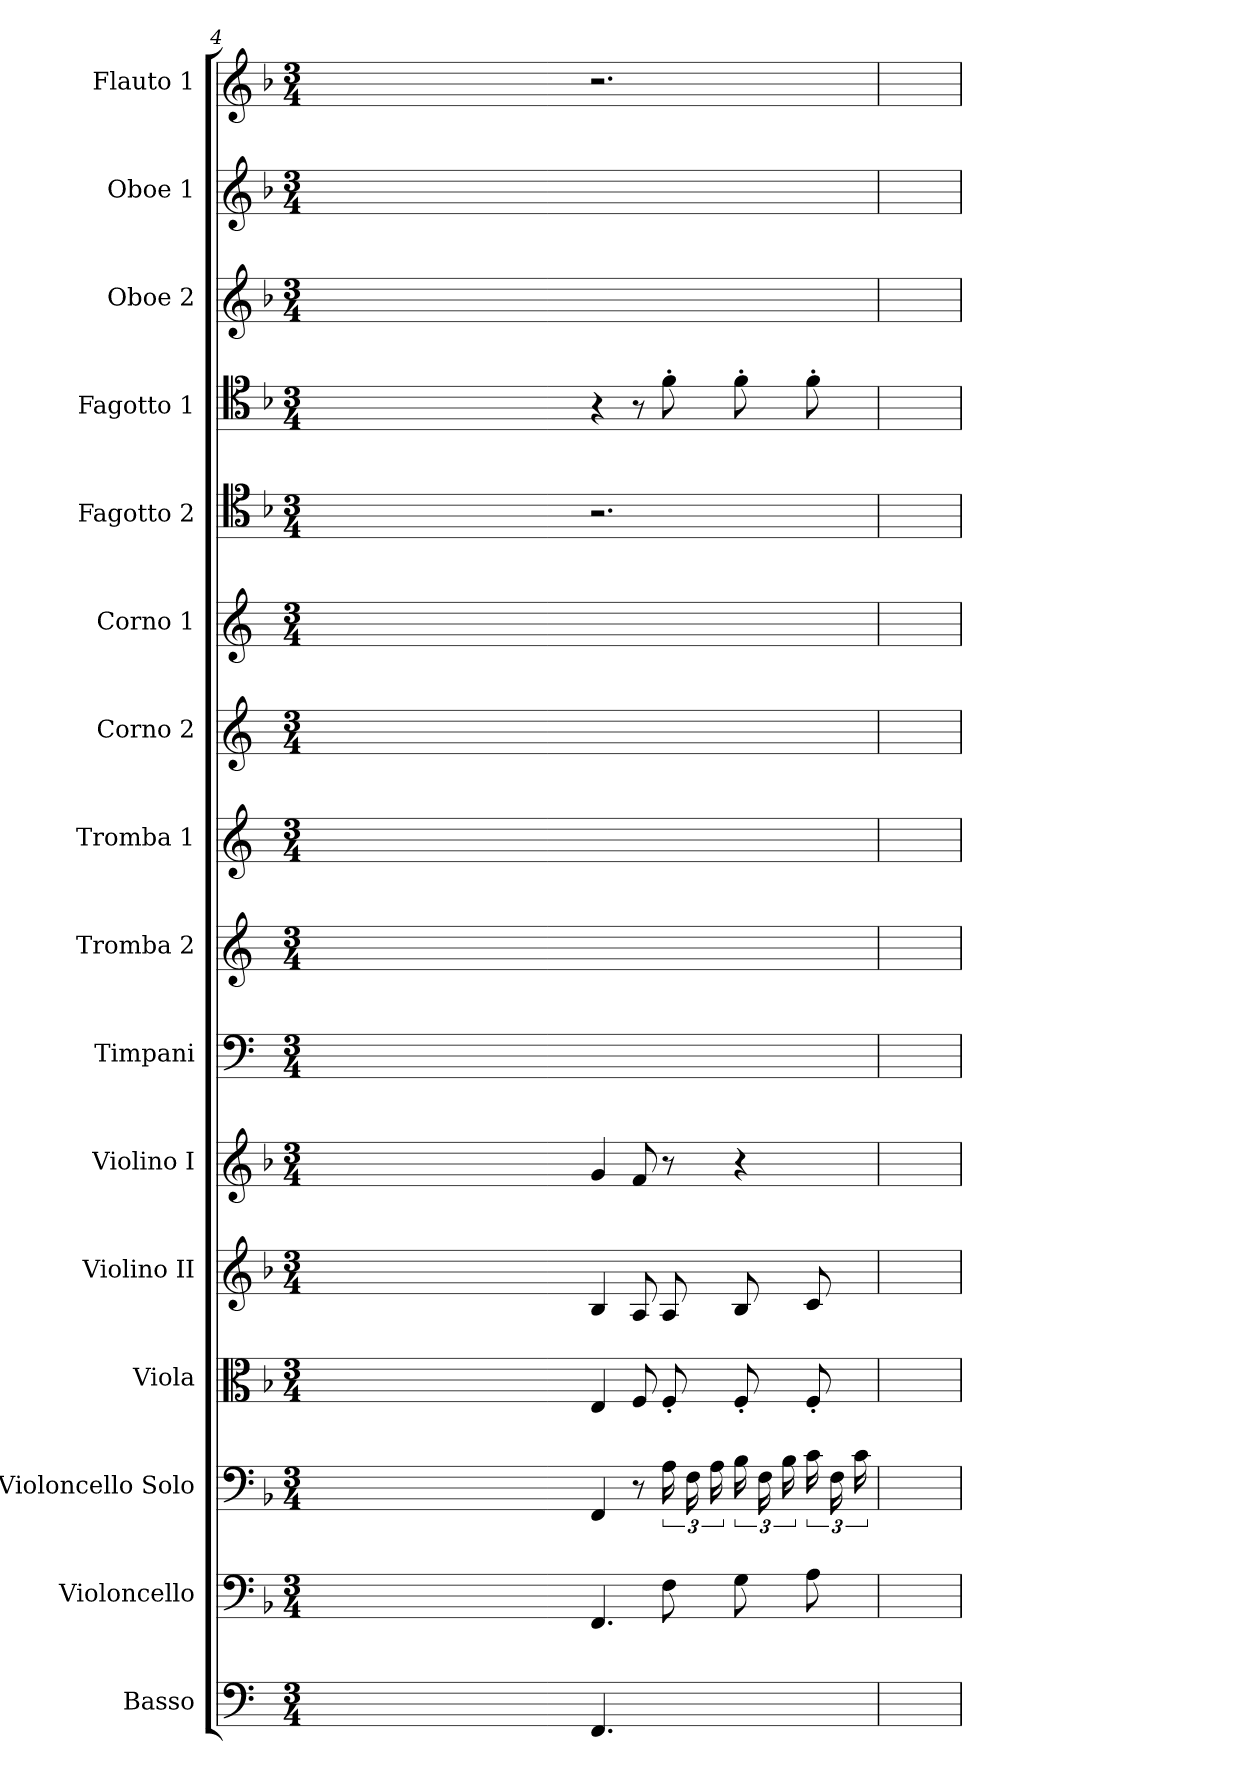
**kern	**kern	**kern	**kern	**kern	**kern	**kern	**kern	**kern	**kern	**kern	**kern	**kern	**kern	**kern	**kern
*part16	*part15	*part14	*part13	*part12	*part11	*part10	*part9	*part8	*part7	*part6	*part5	*part4	*part3	*part2	*part1
*staff16	*staff15	*staff14	*staff13	*staff12	*staff11	*staff10	*staff9	*staff8	*staff7	*staff6	*staff5	*staff4	*staff3	*staff2	*staff1
*I"Basso	*I"Violoncello	*I"Violoncello Solo	*I"Viola	*I"Violino II	*I"Violino I	*I"Timpani	*I"Tromba 2	*I"Tromba 1	*I"Corno 2	*I"Corno 1	*I"Fagotto 2	*I"Fagotto 1	*I"Oboe 2	*I"Oboe 1	*I"Flauto 1
*I'Cb	*I'Vc	*I'Vc	*I'Vla	*I'Vln	*I'Vln	*I'Perc	*I'Tpt	*I'Tpt	*I'Hn	*I'Hn	*I'Bsn	*I'Bsn	*I'Ob	*I'Ob	*I'Fl
*clefF4	*clefF4	*clefF4	*clefC3	*clefG2	*clefG2	*clefF4	*clefG2	*clefG2	*clefG2	*clefG2	*clefC4	*clefC4	*clefG2	*clefG2	*clefG2
*ITrd7c12	*	*	*	*	*	*	*ITrd1c2	*ITrd1c2	*ITrd4c7	*ITrd4c7	*	*	*	*	*
*	*k[b-]	*k[b-]	*k[b-]	*k[b-]	*k[b-]	*	*	*	*	*	*k[b-]	*k[b-]	*k[b-]	*k[b-]	*k[b-]
*M3/4	*M3/4	*M3/4	*M3/4	*M3/4	*M3/4	*M3/4	*M3/4	*M3/4	*M3/4	*M3/4	*M3/4	*M3/4	*M3/4	*M3/4	*M3/4
=4	=4	=4	=4	=4	=4	=4	=4	=4	=4	=4	=4	=4	=4	=4	=4
2.ryy	2.ryy	2.ryy	2.ryy	2.ryy	2.ryy	2.ryy	2.ryy	2.ryy	2.ryy	2.ryy	2.ryy	2.ryy	2.ryy	2.ryy	2.ryy
4ryy	4ryy	4ryy	4ryy	4ryy	4ryy	4ryy	4ryy	4ryy	4ryy	4ryy	4ryy	4ryy	4ryy	4ryy	4ryy
1ryy	1ryy	1ryy	1ryy	1ryy	1ryy	1ryy	1ryy	1ryy	1ryy	1ryy	1ryy	1ryy	1ryy	1ryy	1ryy
2ryy	2ryy	2ryy	2ryy	2ryy	2ryy	2ryy	2ryy	2ryy	2ryy	2ryy	2ryy	2ryy	2ryy	2ryy	2ryy
4.FFF	4.FF	4FF	4E	4B-	4g	2.ryy	2.ryy	2.ryy	2.ryy	2.ryy	2.r	4r	2.ryy	2.ryy	2.r
.	.	8r	8F	8A	8f	.	.	.	.	.	.	8r	.	.	.
96ryy	8F	24A	8F'	8A	8r	.	.	.	.	.	.	8f'	.	.	.
96ryy	.	.	.	.	.	.	.	.	.	.	.	.	.	.	.
96ryy	.	.	.	.	.	.	.	.	.	.	.	.	.	.	.
96ryy	.	.	.	.	.	.	.	.	.	.	.	.	.	.	.
96ryy	.	24F	.	.	.	.	.	.	.	.	.	.	.	.	.
96ryy	.	.	.	.	.	.	.	.	.	.	.	.	.	.	.
96ryy	.	.	.	.	.	.	.	.	.	.	.	.	.	.	.
96ryy	.	.	.	.	.	.	.	.	.	.	.	.	.	.	.
96ryy	.	24A	.	.	.	.	.	.	.	.	.	.	.	.	.
96ryy	.	.	.	.	.	.	.	.	.	.	.	.	.	.	.
96ryy	.	.	.	.	.	.	.	.	.	.	.	.	.	.	.
96ryy	.	.	.	.	.	.	.	.	.	.	.	.	.	.	.
96ryy	8G	24B-	8F'	8B-	4r	.	.	.	.	.	.	8f'	.	.	.
96ryy	.	.	.	.	.	.	.	.	.	.	.	.	.	.	.
96ryy	.	.	.	.	.	.	.	.	.	.	.	.	.	.	.
96ryy	.	.	.	.	.	.	.	.	.	.	.	.	.	.	.
96ryy	.	24F	.	.	.	.	.	.	.	.	.	.	.	.	.
96ryy	.	.	.	.	.	.	.	.	.	.	.	.	.	.	.
96ryy	.	.	.	.	.	.	.	.	.	.	.	.	.	.	.
96ryy	.	.	.	.	.	.	.	.	.	.	.	.	.	.	.
96ryy	.	24B-	.	.	.	.	.	.	.	.	.	.	.	.	.
96ryy	.	.	.	.	.	.	.	.	.	.	.	.	.	.	.
96ryy	.	.	.	.	.	.	.	.	.	.	.	.	.	.	.
96ryy	.	.	.	.	.	.	.	.	.	.	.	.	.	.	.
96ryy	8A	24c	8F'	8c	.	.	.	.	.	.	.	8f'	.	.	.
96ryy	.	.	.	.	.	.	.	.	.	.	.	.	.	.	.
96ryy	.	.	.	.	.	.	.	.	.	.	.	.	.	.	.
96ryy	.	.	.	.	.	.	.	.	.	.	.	.	.	.	.
96ryy	.	24F	.	.	.	.	.	.	.	.	.	.	.	.	.
96ryy	.	.	.	.	.	.	.	.	.	.	.	.	.	.	.
96ryy	.	.	.	.	.	.	.	.	.	.	.	.	.	.	.
96ryy	.	.	.	.	.	.	.	.	.	.	.	.	.	.	.
96ryy	.	24c	.	.	.	.	.	.	.	.	.	.	.	.	.
96ryy	.	.	.	.	.	.	.	.	.	.	.	.	.	.	.
96ryy	.	.	.	.	.	.	.	.	.	.	.	.	.	.	.
96ryy	.	.	.	.	.	.	.	.	.	.	.	.	.	.	.
=5	=5	=5	=5	=5	=5	=5	=5	=5	=5	=5	=5	=5	=5	=5	=5
4ryy	4ryy	4ryy	4ryy	4ryy	4ryy	4ryy	4ryy	4ryy	4ryy	4ryy	4ryy	4ryy	4ryy	4ryy	4ryy
=	=	=	=	=	=	=	=	=	=	=	=	=	=	=	=
*-	*-	*-	*-	*-	*-	*-	*-	*-	*-	*-	*-	*-	*-	*-	*-
